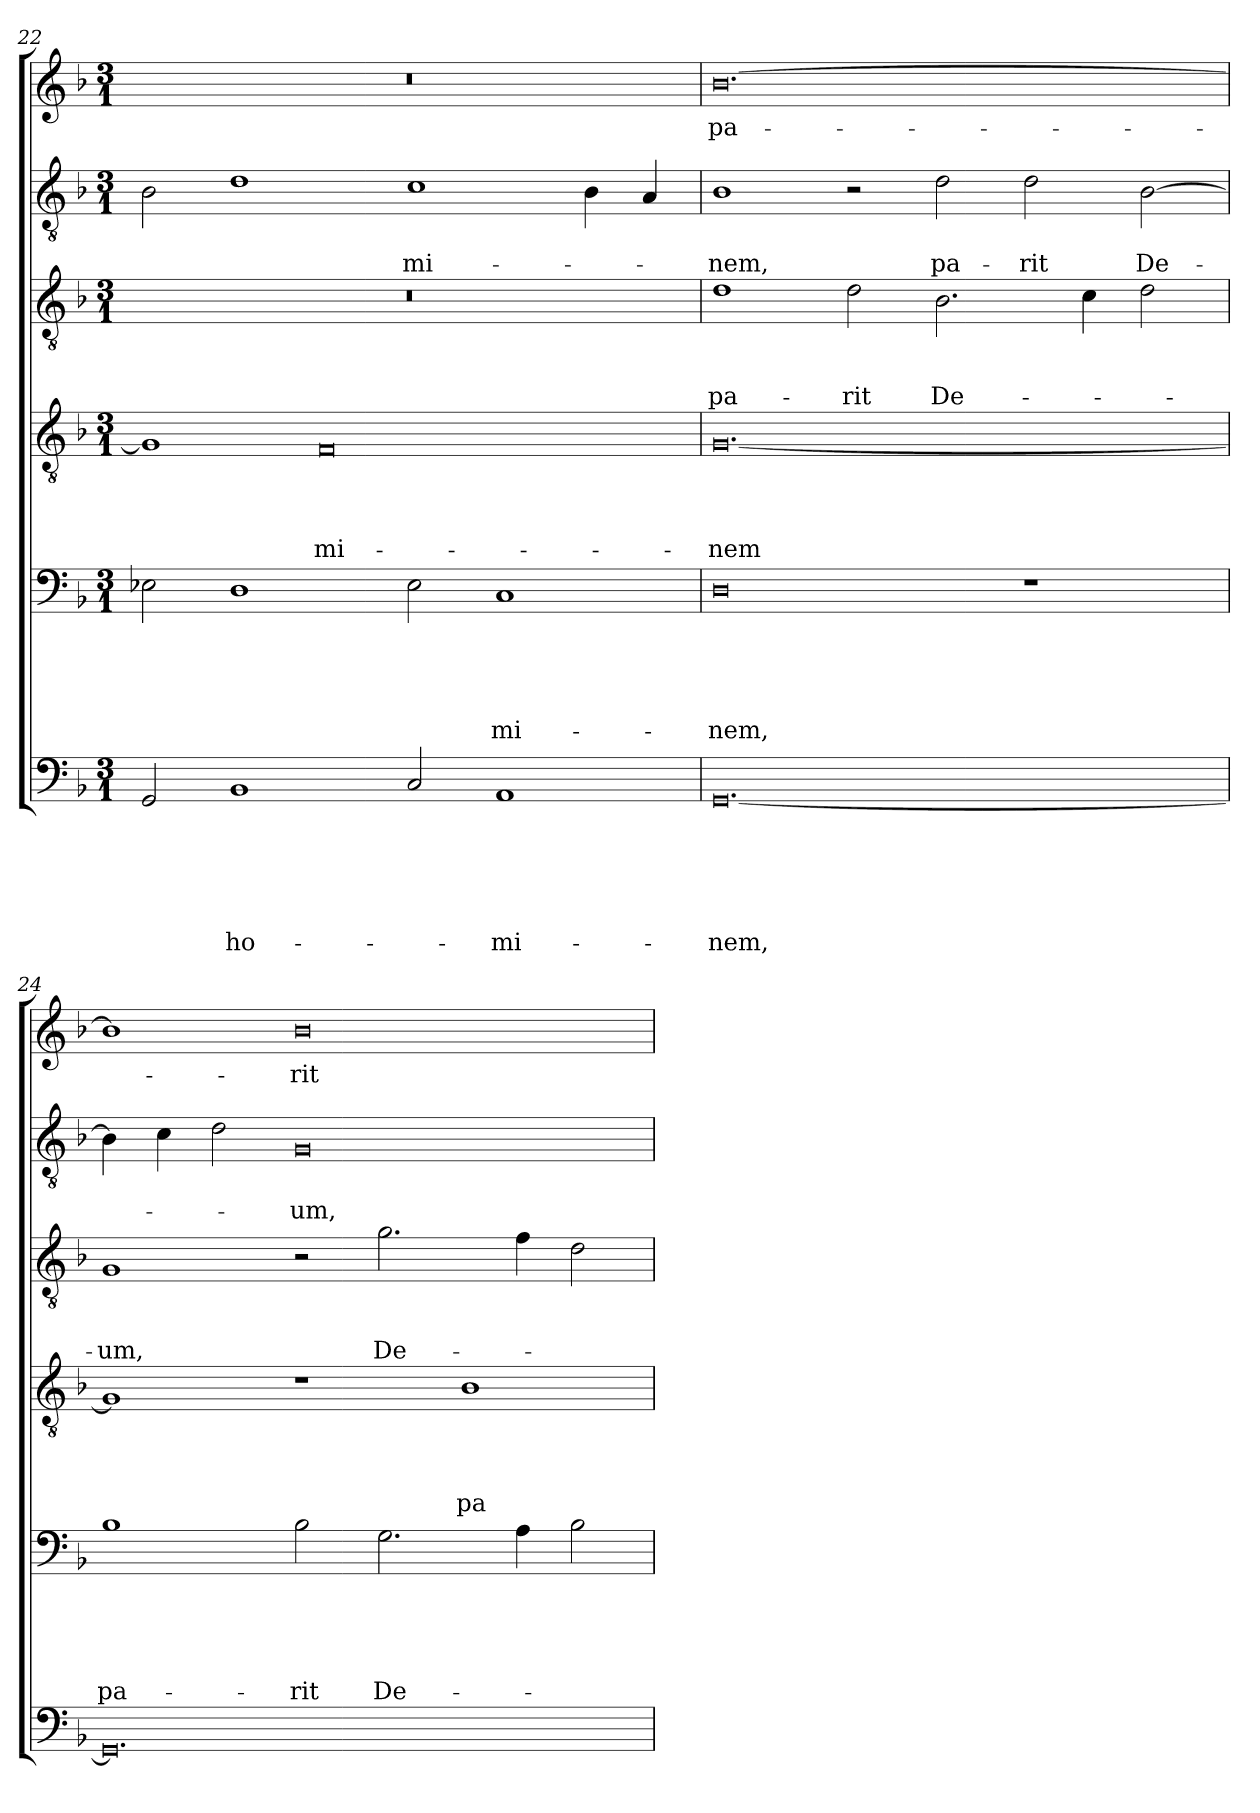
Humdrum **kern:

**kern	**text	**text	**text	**text	**text	**text	**kern	**text	**text	**text	**text	**text	**kern	**text	**text	**text	**text	**kern	**text	**text	**text	**kern	**text	**text	**kern	**text
*part6	*part6	*part6	*part6	*part6	*part6	*part6	*part5	*part5	*part5	*part5	*part5	*part5	*part4	*part4	*part4	*part4	*part4	*part3	*part3	*part3	*part3	*part2	*part2	*part2	*part1	*part1
*staff6	*staff6	*staff6	*staff6	*staff6	*staff6	*staff6	*staff5	*staff5	*staff5	*staff5	*staff5	*staff5	*staff4	*staff4	*staff4	*staff4	*staff4	*staff3	*staff3	*staff3	*staff3	*staff2	*staff2	*staff2	*staff1	*staff1
*clefF4	*	*	*	*	*	*	*clefF4	*	*	*	*	*	*clefGv2	*	*	*	*	*clefGv2	*	*	*	*clefGv2	*	*	*clefG2	*
*k[b-]	*	*	*	*	*	*	*k[b-]	*	*	*	*	*	*k[b-]	*	*	*	*	*k[b-]	*	*	*	*k[b-]	*	*	*k[b-]	*
*F:	*	*	*	*	*	*	*F:	*	*	*	*	*	*F:	*	*	*	*	*F:	*	*	*	*F:	*	*	*F:	*
*M3/1	*	*	*	*	*	*	*M3/1	*	*	*	*	*	*M3/1	*	*	*	*	*M3/1	*	*	*	*M3/1	*	*	*M3/1	*
=22	=22	=22	=22	=22	=22	=22	=22	=22	=22	=22	=22	=22	=22	=22	=22	=22	=22	=22	=22	=22	=22	=22	=22	=22	=22	=22
2GG/	.	.	.	.	.	.	2E-X\	.	.	.	.	.	1G]	.	.	.	.	0.r	.	.	.	2B-\	.	.	0.r	.
!	!	!	!	!	!	!LO:LY:b	!	!	!	!	!	!	!	!	!	!	!	!	!	!	!	!	!	!	!	!
1BB-	.	.	.	.	.	ho-	1D	.	.	.	.	.	.	.	.	.	.	.	.	.	.	1d	.	.	.	.
!	!	!	!	!	!	!	!	!	!	!	!	!	!	!	!	!	!LO:LY:b	!	!	!	!	!	!	!	!	!
.	.	.	.	.	.	.	.	.	.	.	.	.	0F	.	.	.	-mi-	.	.	.	.	.	.	.	.	.
!	!	!	!	!	!	!	!	!	!	!	!	!	!	!	!	!	!	!	!	!	!	!	!	!LO:LY:b	!	!
2C/	.	.	.	.	.	.	2E-\	.	.	.	.	.	.	.	.	.	.	.	.	.	.	1c	.	-mi-	.	.
!	!	!	!	!	!	!LO:LY:b	!	!	!	!	!	!LO:LY:b	!	!	!	!	!	!	!	!	!	!	!	!	!	!
1AA	.	.	.	.	.	-mi-	1C	.	.	.	.	-mi-	.	.	.	.	.	.	.	.	.	.	.	.	.	.
.	.	.	.	.	.	.	.	.	.	.	.	.	.	.	.	.	.	.	.	.	.	4B-\	.	.	.	.
.	.	.	.	.	.	.	.	.	.	.	.	.	.	.	.	.	.	.	.	.	.	4A/	.	.	.	.
!!LO:LB:g=z
=23	=23	=23	=23	=23	=23	=23	=23	=23	=23	=23	=23	=23	=23	=23	=23	=23	=23	=23	=23	=23	=23	=23	=23	=23	=23	=23
!	!	!	!	!	!	!LO:LY:b	!	!	!	!	!	!LO:LY:b	!	!	!	!	!LO:LY:b	!	!	!	!LO:LY:b	!	!	!LO:LY:b	!	!LO:LY:b
[0.GG	.	.	.	.	.	-nem,	0D	.	.	.	.	-nem,	[0.G	.	.	.	-nem	1d	.	.	pa-	1B-	.	-nem,	[0.b-	pa-
!	!	!	!	!	!	!	!	!	!	!	!	!	!	!	!	!	!	!	!	!	!LO:LY:b	!	!	!	!	!
.	.	.	.	.	.	.	.	.	.	.	.	.	.	.	.	.	.	2d\	.	.	-rit	2r	.	.	.	.
!	!	!	!	!	!	!	!	!	!	!	!	!	!	!	!	!	!	!	!	!	!LO:LY:b	!	!	!LO:LY:b	!	!
.	.	.	.	.	.	.	.	.	.	.	.	.	.	.	.	.	.	2.B-\	.	.	De-	2d\	.	pa-	.	.
!	!	!	!	!	!	!	!	!	!	!	!	!	!	!	!	!	!	!	!	!	!	!	!	!LO:LY:b	!	!
.	.	.	.	.	.	.	1r	.	.	.	.	.	.	.	.	.	.	.	.	.	.	2d\	.	-rit	.	.
.	.	.	.	.	.	.	.	.	.	.	.	.	.	.	.	.	.	4c\	.	.	.	.	.	.	.	.
!	!	!	!	!	!	!	!	!	!	!	!	!	!	!	!	!	!	!	!	!	!	!	!	!LO:LY:b	!	!
.	.	.	.	.	.	.	.	.	.	.	.	.	.	.	.	.	.	2d\	.	.	.	[2B-\	.	De-	.	.
=24	=24	=24	=24	=24	=24	=24	=24	=24	=24	=24	=24	=24	=24	=24	=24	=24	=24	=24	=24	=24	=24	=24	=24	=24	=24	=24
!	!	!	!	!	!	!	!	!	!	!	!	!LO:LY:b	!	!	!	!	!	!	!	!	!LO:LY:b	!	!	!	!	!
0.GG]	.	.	.	.	.	.	1B-	.	.	.	.	pa-	1G]	.	.	.	.	1G	.	.	-um,	4B-\]	.	.	1b-]	.
.	.	.	.	.	.	.	.	.	.	.	.	.	.	.	.	.	.	.	.	.	.	4c\	.	.	.	.
.	.	.	.	.	.	.	.	.	.	.	.	.	.	.	.	.	.	.	.	.	.	2d\	.	.	.	.
!	!	!	!	!	!	!	!	!	!	!	!	!LO:LY:b	!	!	!	!	!	!	!	!	!	!	!	!LO:LY:b	!	!LO:LY:b
.	.	.	.	.	.	.	2B-\	.	.	.	.	-rit	1r	.	.	.	.	2r	.	.	.	0G	.	-um,	0b-	-rit
!	!	!	!	!	!	!	!	!	!	!	!	!LO:LY:b	!	!	!	!	!	!	!	!	!LO:LY:b	!	!	!	!	!
.	.	.	.	.	.	.	2.G\	.	.	.	.	De-	.	.	.	.	.	2.g\	.	.	De-	.	.	.	.	.
!	!	!	!	!	!	!	!	!	!	!	!	!	!	!	!	!	!LO:LY:b	!	!	!	!	!	!	!	!	!
.	.	.	.	.	.	.	.	.	.	.	.	.	1B-	.	.	.	pa-	.	.	.	.	.	.	.	.	.
.	.	.	.	.	.	.	4A\	.	.	.	.	.	.	.	.	.	.	4f\	.	.	.	.	.	.	.	.
.	.	.	.	.	.	.	2B-\	.	.	.	.	.	.	.	.	.	.	2d\	.	.	.	.	.	.	.	.
=	=	=	=	=	=	=	=	=	=	=	=	=	=	=	=	=	=	=	=	=	=	=	=	=	=	=
*-	*-	*-	*-	*-	*-	*-	*-	*-	*-	*-	*-	*-	*-	*-	*-	*-	*-	*-	*-	*-	*-	*-	*-	*-	*-	*-
